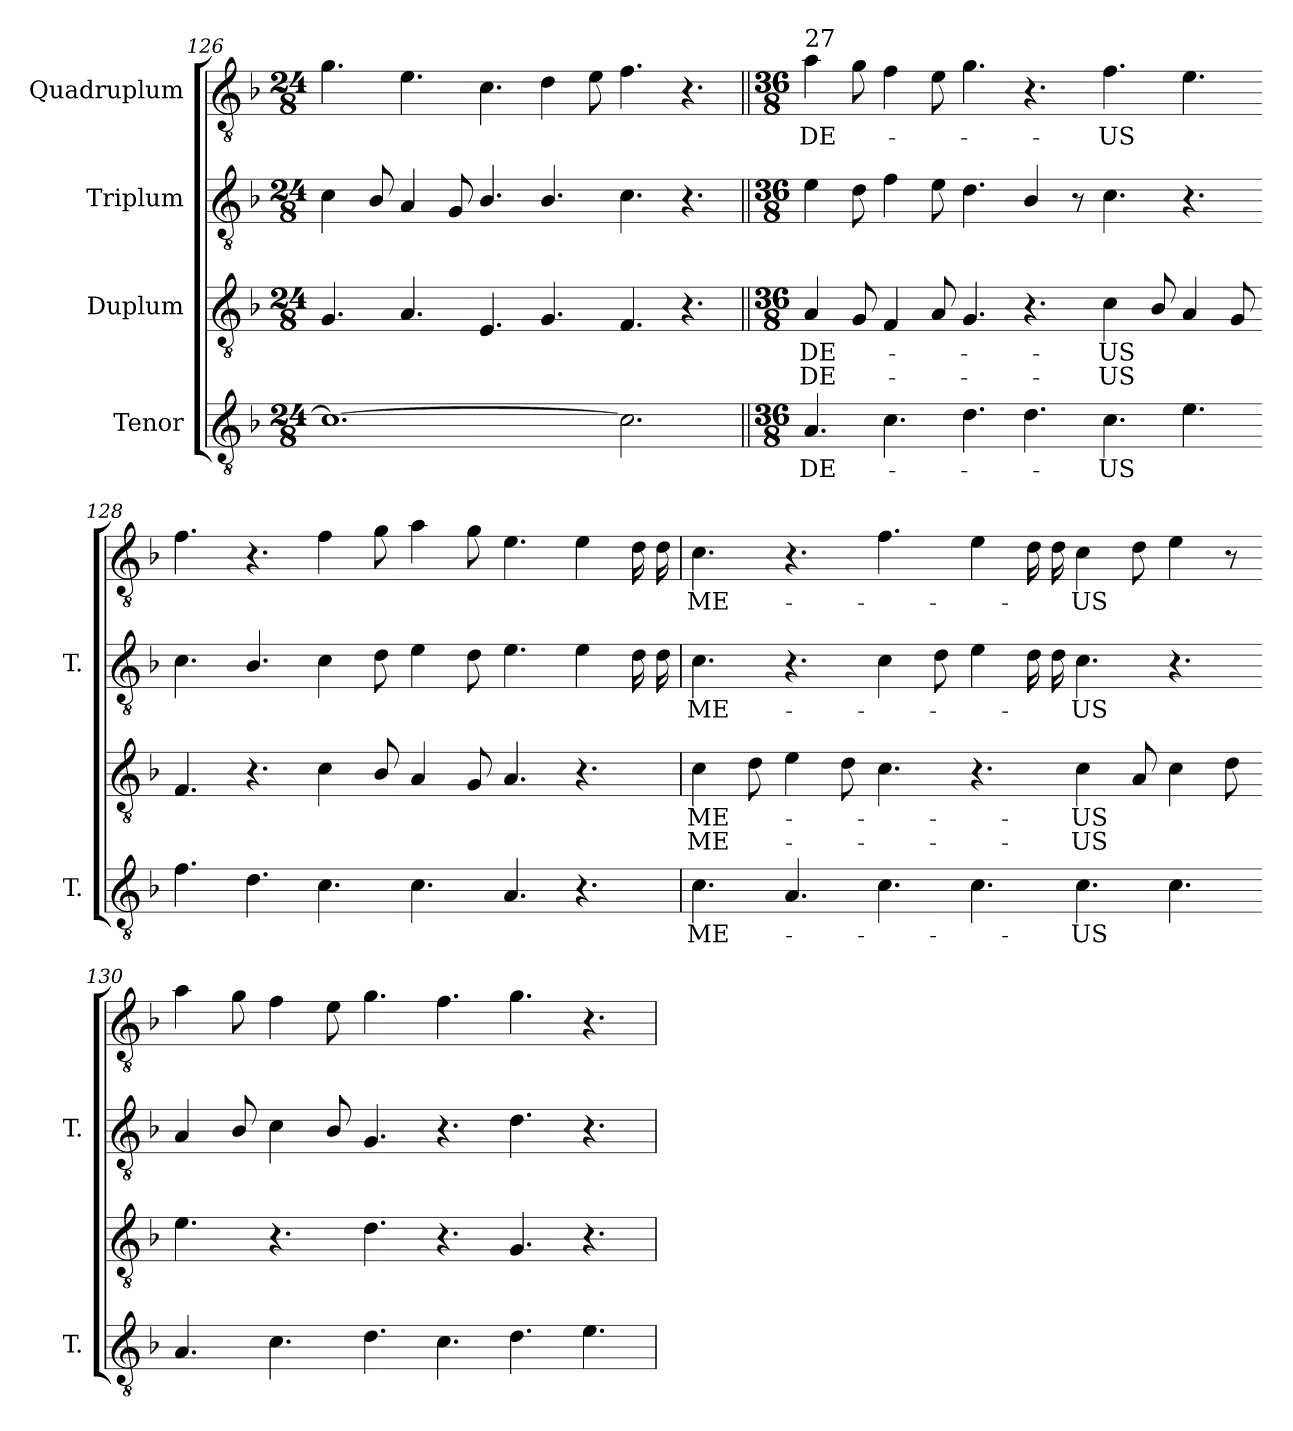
**kern	**text	**kern	**text	**text	**kern	**text	**kern	**text
*part4	*part4	*part3	*part3	*part3	*part2	*part2	*part1	*part1
*staff4	*staff4	*staff3	*staff3	*staff3	*staff2	*staff2	*staff1	*staff1
*I"Tenor	*	*I"Duplum	*	*	*I"Triplum	*	*I"Quadruplum	*
*I'T.	*	*	*	*	*I'T.	*	*	*
!!LO:PB:g=z
*clefGv2	*	*clefGv2	*	*	*clefGv2	*	*clefGv2	*
*ITrd7c12	*	*ITrd7c12	*	*	*ITrd7c12	*	*ITrd7c12	*
*k[b-]	*	*k[b-]	*	*	*k[b-]	*	*k[b-]	*
*F:	*	*F:	*	*	*F:	*	*F:	*
*M24/8	*	*M24/8	*	*	*M24/8	*	*M24/8	*
=126	=126	=126	=126	=126	=126	=126	=126	=126
1.Ci_	.	4.GGi/	.	.	4Ci\	.	4.Gi\	.
.	.	.	.	.	8BB-i/	.	.	.
.	.	4.AAi/	.	.	4AAi/	.	4.Ei\	.
.	.	.	.	.	8GGi/	.	.	.
.	.	4.EEi/	.	.	4.BB-i/	.	4.Ci\	.
.	.	4.GGi/	.	.	4.BB-i/	.	4Di\	.
.	.	.	.	.	.	.	8Ei\	.
2.Ci\]	.	4.FFi/	.	.	4.Ci\	.	4.Fi\	.
.	.	4.r	.	.	4.r	.	4.r	.
=127||	=127||	=127||	=127||	=127||	=127||	=127||	=127||	=127||
*M36/8	*	*M36/8	*	*	*M36/8	*	*M36/8	*
!	!LO:LY:b:color=#000000	!	!	!	!	!	!	!
!	!	!	!LO:LY:a:color=#000000	!LO:LY:b:color=#000000	!	!	!	!
!	!	!	!	!	!	!	!LO:TX:a:t=27	!
!	!	!	!	!	!	!	!	!LO:LY:b:color=#000000
4.AAi/	-DE-	4AAi/	-DE-	-DE-	4Ei\	.	4Ai\	-DE-
.	.	8GGi/	.	.	8Di\	.	8Gi\	.
4.Ci\	.	4FFi/	.	.	4Fi\	.	4Fi\	.
.	.	8AAi/	.	.	8Ei\	.	8Ei\	.
4.Di\	.	4.GGi/	.	.	4.Di\	.	4.Gi\	.
4.Di\	.	4.r	.	.	4BB-i/	.	4.r	.
.	.	.	.	.	8r	.	.	.
!	!LO:LY:b:color=#000000	!	!	!	!	!	!	!
!	!	!	!LO:LY:a:color=#000000	!LO:LY:b:color=#000000	!	!	!	!
!	!	!	!	!	!	!	!	!LO:LY:b:color=#000000
4.Ci\	-US	4Ci\	US	-US	4.Ci\	.	4.Fi\	-US
.	.	8BB-i/	.	.	.	.	.	.
4.Ei\	.	4AAi/	.	.	4.r	.	4.Ei\	.
.	.	8GGi/	.	.	.	.	.	.
!!LO:LB:g=z
=128-	=128-	=128-	=128-	=128-	=128-	=128-	=128-	=128-
4.Fi\	.	4.FFi/	.	.	4.Ci\	.	4.Fi\	.
4.Di\	.	4.r	.	.	4.BB-i/	.	4.r	.
4.Ci\	.	4Ci\	.	.	4Ci\	.	4Fi\	.
.	.	8BB-i/	.	.	8Di\	.	8Gi\	.
4.Ci\	.	4AAi/	.	.	4Ei\	.	4Ai\	.
.	.	8GGi/	.	.	8Di\	.	8Gi\	.
4.AAi/	.	4.AAi/	.	.	4.Ei\	.	4.Ei\	.
4.r	.	4.r	.	.	4Ei\	.	4Ei\	.
*	*	*	*	*	*tremolo	*	*	*
*	*	*	*	*	*	*	*tremolo	*
.	.	.	.	.	16Di\	.	16Di\	.
.	.	.	.	.	16Di\	.	16Di\	.
*	*	*	*	*	*	*	*Xtremolo	*
*	*	*	*	*	*Xtremolo	*	*	*
=129	=129	=129	=129	=129	=129	=129	=129	=129
!	!LO:LY:b:color=#000000	!	!	!	!	!	!	!
!	!	!	!LO:LY:b:color=#000000	!LO:LY:b:color=#000000	!	!	!	!
!	!	!	!	!	!	!LO:LY:b:color=#000000	!	!
!	!	!	!	!	!	!	!	!LO:LY:b:color=#000000
4.Ci\	ME-	4Ci\	ME-	-ME-	4.Ci\	-ME-	4.Ci\	ME-
.	.	8Di\	.	.	.	.	.	.
4.AAi/	.	4Ei\	.	.	4.r	.	4.r	.
.	.	8Di\	.	.	.	.	.	.
4.Ci\	.	4.Ci\	.	.	4Ci\	.	4.Fi\	.
.	.	.	.	.	8Di\	.	.	.
4.Ci\	.	4.r	.	.	4Ei\	.	4Ei\	.
*	*	*	*	*	*tremolo	*	*	*
*	*	*	*	*	*	*	*tremolo	*
.	.	.	.	.	16Di\	.	16Di\	.
.	.	.	.	.	16Di\	.	16Di\	.
*	*	*	*	*	*	*	*Xtremolo	*
*	*	*	*	*	*Xtremolo	*	*	*
!	!LO:LY:b:color=#000000	!	!	!	!	!	!	!
!	!	!	!LO:LY:b:color=#000000	!LO:LY:b:color=#000000	!	!	!	!
!	!	!	!	!	!	!LO:LY:b:color=#000000	!	!
!	!	!	!	!	!	!	!	!LO:LY:b:color=#000000
4.Ci\	-US	4Ci\	-US	US	4.Ci\	-US	4Ci\	-US
.	.	8AAi/	.	.	.	.	8Di\	.
4.Ci\	.	4Ci\	.	.	4.r	.	4Ei\	.
.	.	8Di\	.	.	.	.	8r	.
!!LO:LB:g=z
=130-	=130-	=130-	=130-	=130-	=130-	=130-	=130-	=130-
4.AAi/	.	4.Ei\	.	.	4AAi/	.	4Ai\	.
.	.	.	.	.	8BB-i/	.	8Gi\	.
4.Ci\	.	4.r	.	.	4Ci\	.	4Fi\	.
.	.	.	.	.	8BB-i/	.	8Ei\	.
4.Di\	.	4.Di\	.	.	4.GGi/	.	4.Gi\	.
4.Ci\	.	4.r	.	.	4.r	.	4.Fi\	.
4.Di\	.	4.GGi/	.	.	4.Di\	.	4.Gi\	.
4.Ei\	.	4.r	.	.	4.r	.	4.r	.
=	=	=	=	=	=	=	=	=
*-	*-	*-	*-	*-	*-	*-	*-	*-
